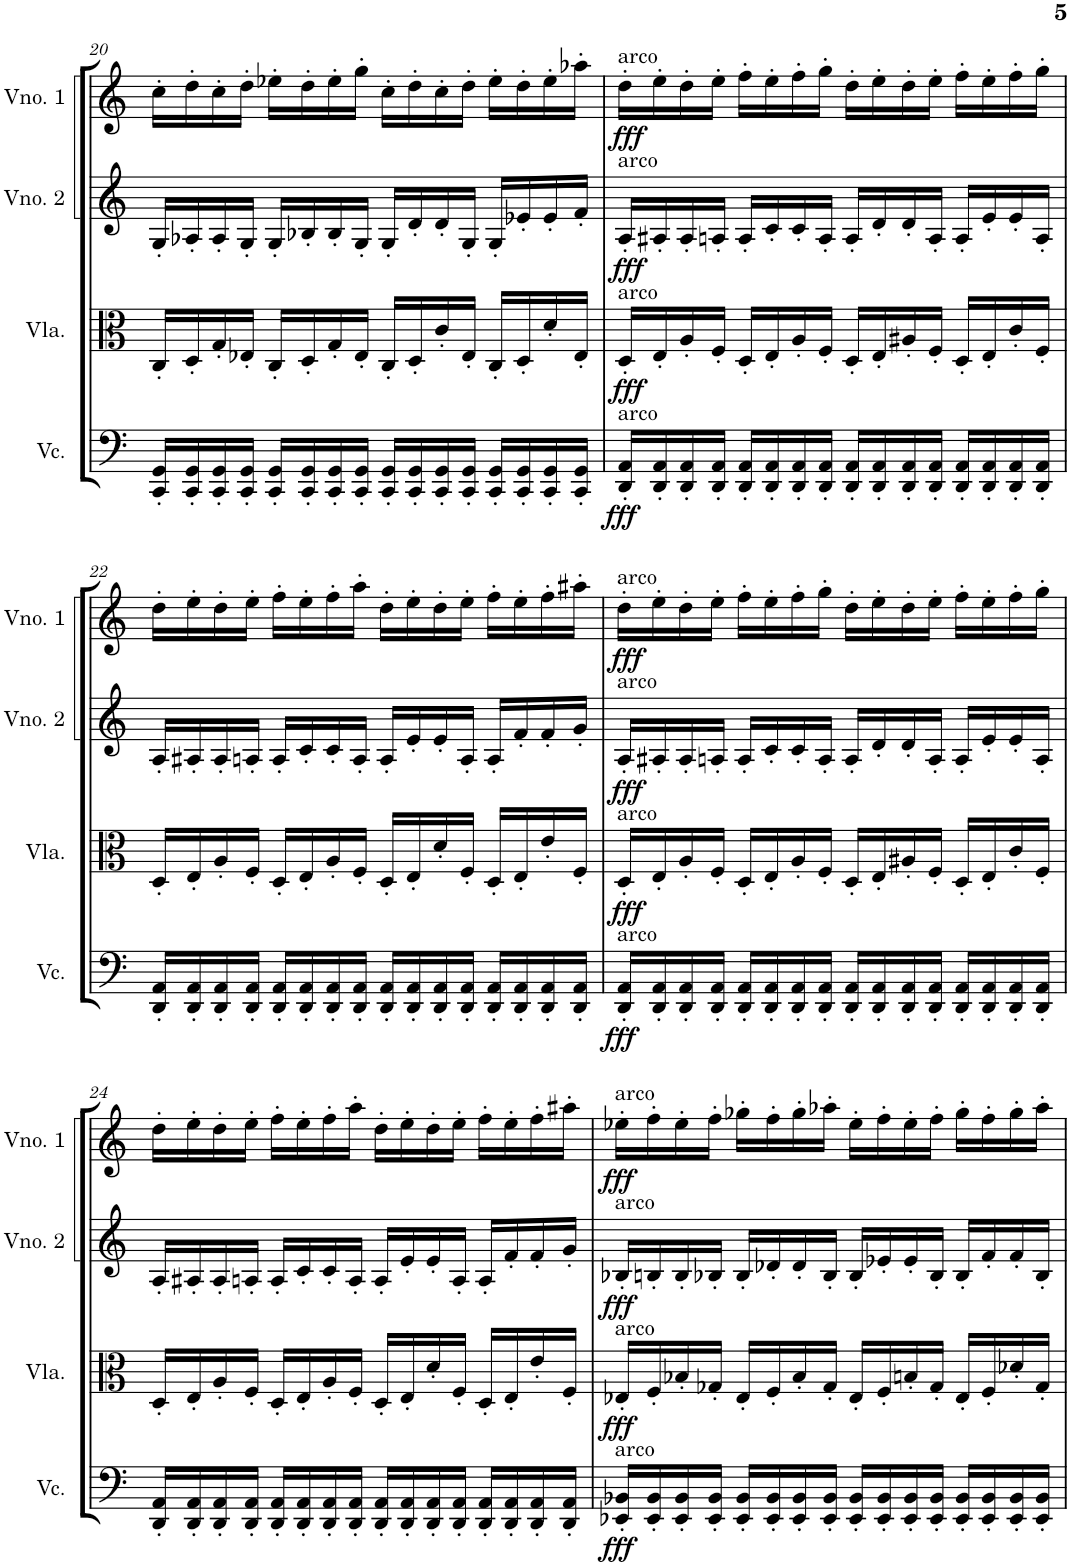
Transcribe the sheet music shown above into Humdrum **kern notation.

**kern	**dynam	**kern	**dynam	**kern	**dynam	**kern	**dynam
*part4	*part4	*part3	*part3	*part2	*part2	*part1	*part1
*staff4	*staff4	*staff3	*staff3	*staff2	*staff2	*staff1	*staff1
*I"Violoncelo	*	*I"Viola	*	*I"Violino 2	*	*I"Violino 1	*
*I'Vc.	*	*I'Vla.	*	*I'Vno. 2	*	*I'Vno. 1	*
!!LO:PB:g=z
*clefF4	*	*clefC3	*	*clefG2	*	*clefG2	*
*k[]	*	*k[]	*	*k[]	*	*k[]	*
*M4/4	*	*M4/4	*	*M4/4	*	*M4/4	*
=20	=20	=20	=20	=20	=20	=20	=20
16CC/' 16GG/'LL	.	16C'/LL	.	16G'/LL	.	16cc'\LL	.
16CC/' 16GG/'	.	16D'/	.	16A-X'/	.	16dd'\	.
16CC/' 16GG/'	.	16G'/	.	16A-'/	.	16cc'\	.
16CC/' 16GG/'JJ	.	16E-X'/JJ	.	16G'/JJ	.	16dd'\JJ	.
16CC/' 16GG/'LL	.	16C'/LL	.	16G'/LL	.	16ee-X'\LL	.
16CC/' 16GG/'	.	16D'/	.	16B-X'/	.	16dd'\	.
16CC/' 16GG/'	.	16G'/	.	16B-'/	.	16ee-'\	.
16CC/' 16GG/'JJ	.	16E-'/JJ	.	16G'/JJ	.	16gg'\JJ	.
16CC/' 16GG/'LL	.	16C'/LL	.	16G'/LL	.	16cc'\LL	.
16CC/' 16GG/'	.	16D'/	.	16d'/	.	16dd'\	.
16CC/' 16GG/'	.	16c'/	.	16d'/	.	16cc'\	.
16CC/' 16GG/'JJ	.	16E-'/JJ	.	16G'/JJ	.	16dd'\JJ	.
16CC/' 16GG/'LL	.	16C'/LL	.	16G'/LL	.	16ee-'\LL	.
16CC/' 16GG/'	.	16D'/	.	16e-X'/	.	16dd'\	.
16CC/' 16GG/'	.	16d'/	.	16e-'/	.	16ee-'\	.
16CC/' 16GG/'JJ	.	16E-'/JJ	.	16f'/JJ	.	16aa-X'\JJ	.
=21	=21	=21	=21	=21	=21	=21	=21
!	!	!	!	!	!	!LO:TX:a:t=arco	!
!	!	!	!	!LO:TX:a:t=arco	!	!	!
!	!	!LO:TX:a:t=arco	!	!	!	!	!
!LO:TX:a:t=arco	!	!	!	!	!	!	!
!	!LO:DY:b	!	!LO:DY:b	!	!LO:DY:b	!	!LO:DY:b
16DD/' 16AA/'LL	fff	16D'/LL	fff	16A'/LL	fff	16dd'\LL	fff
16DD/' 16AA/'	.	16E'/	.	16A#X'/	.	16ee'\	.
16DD/' 16AA/'	.	16A'/	.	16A#'/	.	16dd'\	.
16DD/' 16AA/'JJ	.	16F'/JJ	.	16An'/JJ	.	16ee'\JJ	.
16DD/' 16AA/'LL	.	16D'/LL	.	16A'/LL	.	16ff'\LL	.
16DD/' 16AA/'	.	16E'/	.	16c'/	.	16ee'\	.
16DD/' 16AA/'	.	16A'/	.	16c'/	.	16ff'\	.
16DD/' 16AA/'JJ	.	16F'/JJ	.	16A'/JJ	.	16gg'\JJ	.
16DD/' 16AA/'LL	.	16D'/LL	.	16A'/LL	.	16dd'\LL	.
16DD/' 16AA/'	.	16E'/	.	16d'/	.	16ee'\	.
16DD/' 16AA/'	.	16A#X'/	.	16d'/	.	16dd'\	.
16DD/' 16AA/'JJ	.	16F'/JJ	.	16A'/JJ	.	16ee'\JJ	.
16DD/' 16AA/'LL	.	16D'/LL	.	16A'/LL	.	16ff'\LL	.
16DD/' 16AA/'	.	16E'/	.	16e'/	.	16ee'\	.
16DD/' 16AA/'	.	16c'/	.	16e'/	.	16ff'\	.
16DD/' 16AA/'JJ	.	16F'/JJ	.	16A'/JJ	.	16gg'\JJ	.
!!LO:LB:g=z
=22	=22	=22	=22	=22	=22	=22	=22
16DD/' 16AA/'LL	.	16D'/LL	.	16A'/LL	.	16dd'\LL	.
16DD/' 16AA/'	.	16E'/	.	16A#X'/	.	16ee'\	.
16DD/' 16AA/'	.	16A'/	.	16A#'/	.	16dd'\	.
16DD/' 16AA/'JJ	.	16F'/JJ	.	16An'/JJ	.	16ee'\JJ	.
16DD/' 16AA/'LL	.	16D'/LL	.	16A'/LL	.	16ff'\LL	.
16DD/' 16AA/'	.	16E'/	.	16c'/	.	16ee'\	.
16DD/' 16AA/'	.	16A'/	.	16c'/	.	16ff'\	.
16DD/' 16AA/'JJ	.	16F'/JJ	.	16A'/JJ	.	16aa'\JJ	.
16DD/' 16AA/'LL	.	16D'/LL	.	16A'/LL	.	16dd'\LL	.
16DD/' 16AA/'	.	16E'/	.	16e'/	.	16ee'\	.
16DD/' 16AA/'	.	16d'/	.	16e'/	.	16dd'\	.
16DD/' 16AA/'JJ	.	16F'/JJ	.	16A'/JJ	.	16ee'\JJ	.
16DD/' 16AA/'LL	.	16D'/LL	.	16A'/LL	.	16ff'\LL	.
16DD/' 16AA/'	.	16E'/	.	16f'/	.	16ee'\	.
16DD/' 16AA/'	.	16e'/	.	16f'/	.	16ff'\	.
16DD/' 16AA/'JJ	.	16F'/JJ	.	16g'/JJ	.	16aa#X'\JJ	.
=23	=23	=23	=23	=23	=23	=23	=23
!	!	!	!	!	!	!LO:TX:a:t=arco	!
!	!	!	!	!LO:TX:a:t=arco	!	!	!
!	!	!LO:TX:a:t=arco	!	!	!	!	!
!LO:TX:a:t=arco	!	!	!	!	!	!	!
!	!LO:DY:b	!	!LO:DY:b	!	!LO:DY:b	!	!LO:DY:b
16DD/' 16AA/'LL	fff	16D'/LL	fff	16A'/LL	fff	16dd'\LL	fff
16DD/' 16AA/'	.	16E'/	.	16A#X'/	.	16ee'\	.
16DD/' 16AA/'	.	16A'/	.	16A#'/	.	16dd'\	.
16DD/' 16AA/'JJ	.	16F'/JJ	.	16An'/JJ	.	16ee'\JJ	.
16DD/' 16AA/'LL	.	16D'/LL	.	16A'/LL	.	16ff'\LL	.
16DD/' 16AA/'	.	16E'/	.	16c'/	.	16ee'\	.
16DD/' 16AA/'	.	16A'/	.	16c'/	.	16ff'\	.
16DD/' 16AA/'JJ	.	16F'/JJ	.	16A'/JJ	.	16gg'\JJ	.
16DD/' 16AA/'LL	.	16D'/LL	.	16A'/LL	.	16dd'\LL	.
16DD/' 16AA/'	.	16E'/	.	16d'/	.	16ee'\	.
16DD/' 16AA/'	.	16A#X'/	.	16d'/	.	16dd'\	.
16DD/' 16AA/'JJ	.	16F'/JJ	.	16A'/JJ	.	16ee'\JJ	.
16DD/' 16AA/'LL	.	16D'/LL	.	16A'/LL	.	16ff'\LL	.
16DD/' 16AA/'	.	16E'/	.	16e'/	.	16ee'\	.
16DD/' 16AA/'	.	16c'/	.	16e'/	.	16ff'\	.
16DD/' 16AA/'JJ	.	16F'/JJ	.	16A'/JJ	.	16gg'\JJ	.
!!LO:LB:g=z
=24	=24	=24	=24	=24	=24	=24	=24
16DD/' 16AA/'LL	.	16D'/LL	.	16A'/LL	.	16dd'\LL	.
16DD/' 16AA/'	.	16E'/	.	16A#X'/	.	16ee'\	.
16DD/' 16AA/'	.	16A'/	.	16A#'/	.	16dd'\	.
16DD/' 16AA/'JJ	.	16F'/JJ	.	16An'/JJ	.	16ee'\JJ	.
16DD/' 16AA/'LL	.	16D'/LL	.	16A'/LL	.	16ff'\LL	.
16DD/' 16AA/'	.	16E'/	.	16c'/	.	16ee'\	.
16DD/' 16AA/'	.	16A'/	.	16c'/	.	16ff'\	.
16DD/' 16AA/'JJ	.	16F'/JJ	.	16A'/JJ	.	16aa'\JJ	.
16DD/' 16AA/'LL	.	16D'/LL	.	16A'/LL	.	16dd'\LL	.
16DD/' 16AA/'	.	16E'/	.	16e'/	.	16ee'\	.
16DD/' 16AA/'	.	16d'/	.	16e'/	.	16dd'\	.
16DD/' 16AA/'JJ	.	16F'/JJ	.	16A'/JJ	.	16ee'\JJ	.
16DD/' 16AA/'LL	.	16D'/LL	.	16A'/LL	.	16ff'\LL	.
16DD/' 16AA/'	.	16E'/	.	16f'/	.	16ee'\	.
16DD/' 16AA/'	.	16e'/	.	16f'/	.	16ff'\	.
16DD/' 16AA/'JJ	.	16F'/JJ	.	16g'/JJ	.	16aa#X'\JJ	.
=25	=25	=25	=25	=25	=25	=25	=25
!	!	!	!	!	!	!LO:TX:a:t=arco	!
!	!	!	!	!LO:TX:a:t=arco	!	!	!
!	!	!LO:TX:a:t=arco	!	!	!	!	!
!LO:TX:a:t=arco	!	!	!	!	!	!	!
!	!LO:DY:b	!	!LO:DY:b	!	!LO:DY:b	!	!LO:DY:b
16EE-X/' 16BB-X/'LL	fff	16E-X'/LL	fff	16B-X'/LL	fff	16ee-X'\LL	fff
16EE-/' 16BB-/'	.	16F'/	.	16Bn'/	.	16ff'\	.
16EE-/' 16BB-/'	.	16B-X'/	.	16B'/	.	16ee-'\	.
16EE-/' 16BB-/'JJ	.	16G-X'/JJ	.	16B-X'/JJ	.	16ff'\JJ	.
16EE-/' 16BB-/'LL	.	16E-'/LL	.	16B-'/LL	.	16gg-X'\LL	.
16EE-/' 16BB-/'	.	16F'/	.	16d-X'/	.	16ff'\	.
16EE-/' 16BB-/'	.	16B-'/	.	16d-'/	.	16gg-'\	.
16EE-/' 16BB-/'JJ	.	16G-'/JJ	.	16B-'/JJ	.	16aa-X'\JJ	.
16EE-/' 16BB-/'LL	.	16E-'/LL	.	16B-'/LL	.	16ee-'\LL	.
16EE-/' 16BB-/'	.	16F'/	.	16e-X'/	.	16ff'\	.
16EE-/' 16BB-/'	.	16Bn'/	.	16e-'/	.	16ee-'\	.
16EE-/' 16BB-/'JJ	.	16G-'/JJ	.	16B-'/JJ	.	16ff'\JJ	.
16EE-/' 16BB-/'LL	.	16E-'/LL	.	16B-'/LL	.	16gg-'\LL	.
16EE-/' 16BB-/'	.	16F'/	.	16f'/	.	16ff'\	.
16EE-/' 16BB-/'	.	16d-X'/	.	16f'/	.	16gg-'\	.
16EE-/' 16BB-/'JJ	.	16G-'/JJ	.	16B-'/JJ	.	16aa-'\JJ	.
=	=	=	=	=	=	=	=
*-	*-	*-	*-	*-	*-	*-	*-
